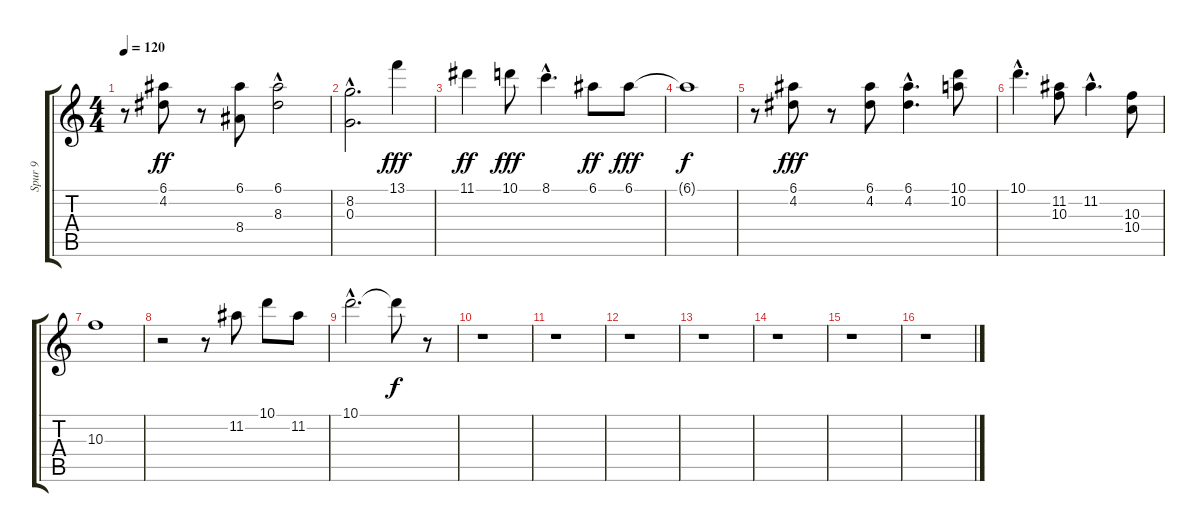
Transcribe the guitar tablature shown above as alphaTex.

\track ("Spur 9" "Spur 9") {instrument overdrivenguitar}
\staff {score tabs}
\tuning (E4 B3 G3 D3 A2 E2) {hide}
\ts (4 4)
\tempo 120
\clef g2
\ks c
r.8{dy f} (6.1 4.2).8{dy ff} r.8 (6.1 8.4).8 (6.1{hac} 8.3).2 |
(8.2{hac} 0.3).2{d} 13.1.4{dy fff} |
11.1.4{dy ff} 10.1.8{dy fff} 8.1{hac}.4{d} 6.1.8{dy ff} 6.1.8{dy fff} |
6.1{t}.1{dy f} |
r.8 (6.1 4.2).8{dy fff} r.8 (6.1 4.2).8 (6.1{hac} 4.2{hac}).4{d} (10.1 10.2).8 |
10.1{hac}.4{d} (11.2 10.3).8 11.2{hac}.4{d} (10.3 10.4).8 |
10.3.1 |
r.2 r.8 11.2.8 10.1.8 11.2.8 |
10.1{hac}.2{d} 10.1{t}.8{dy f} r.8 |
r.1 |
r.1 |
r.1 |
r.1 |
r.1 |
r.1 |
r.1
